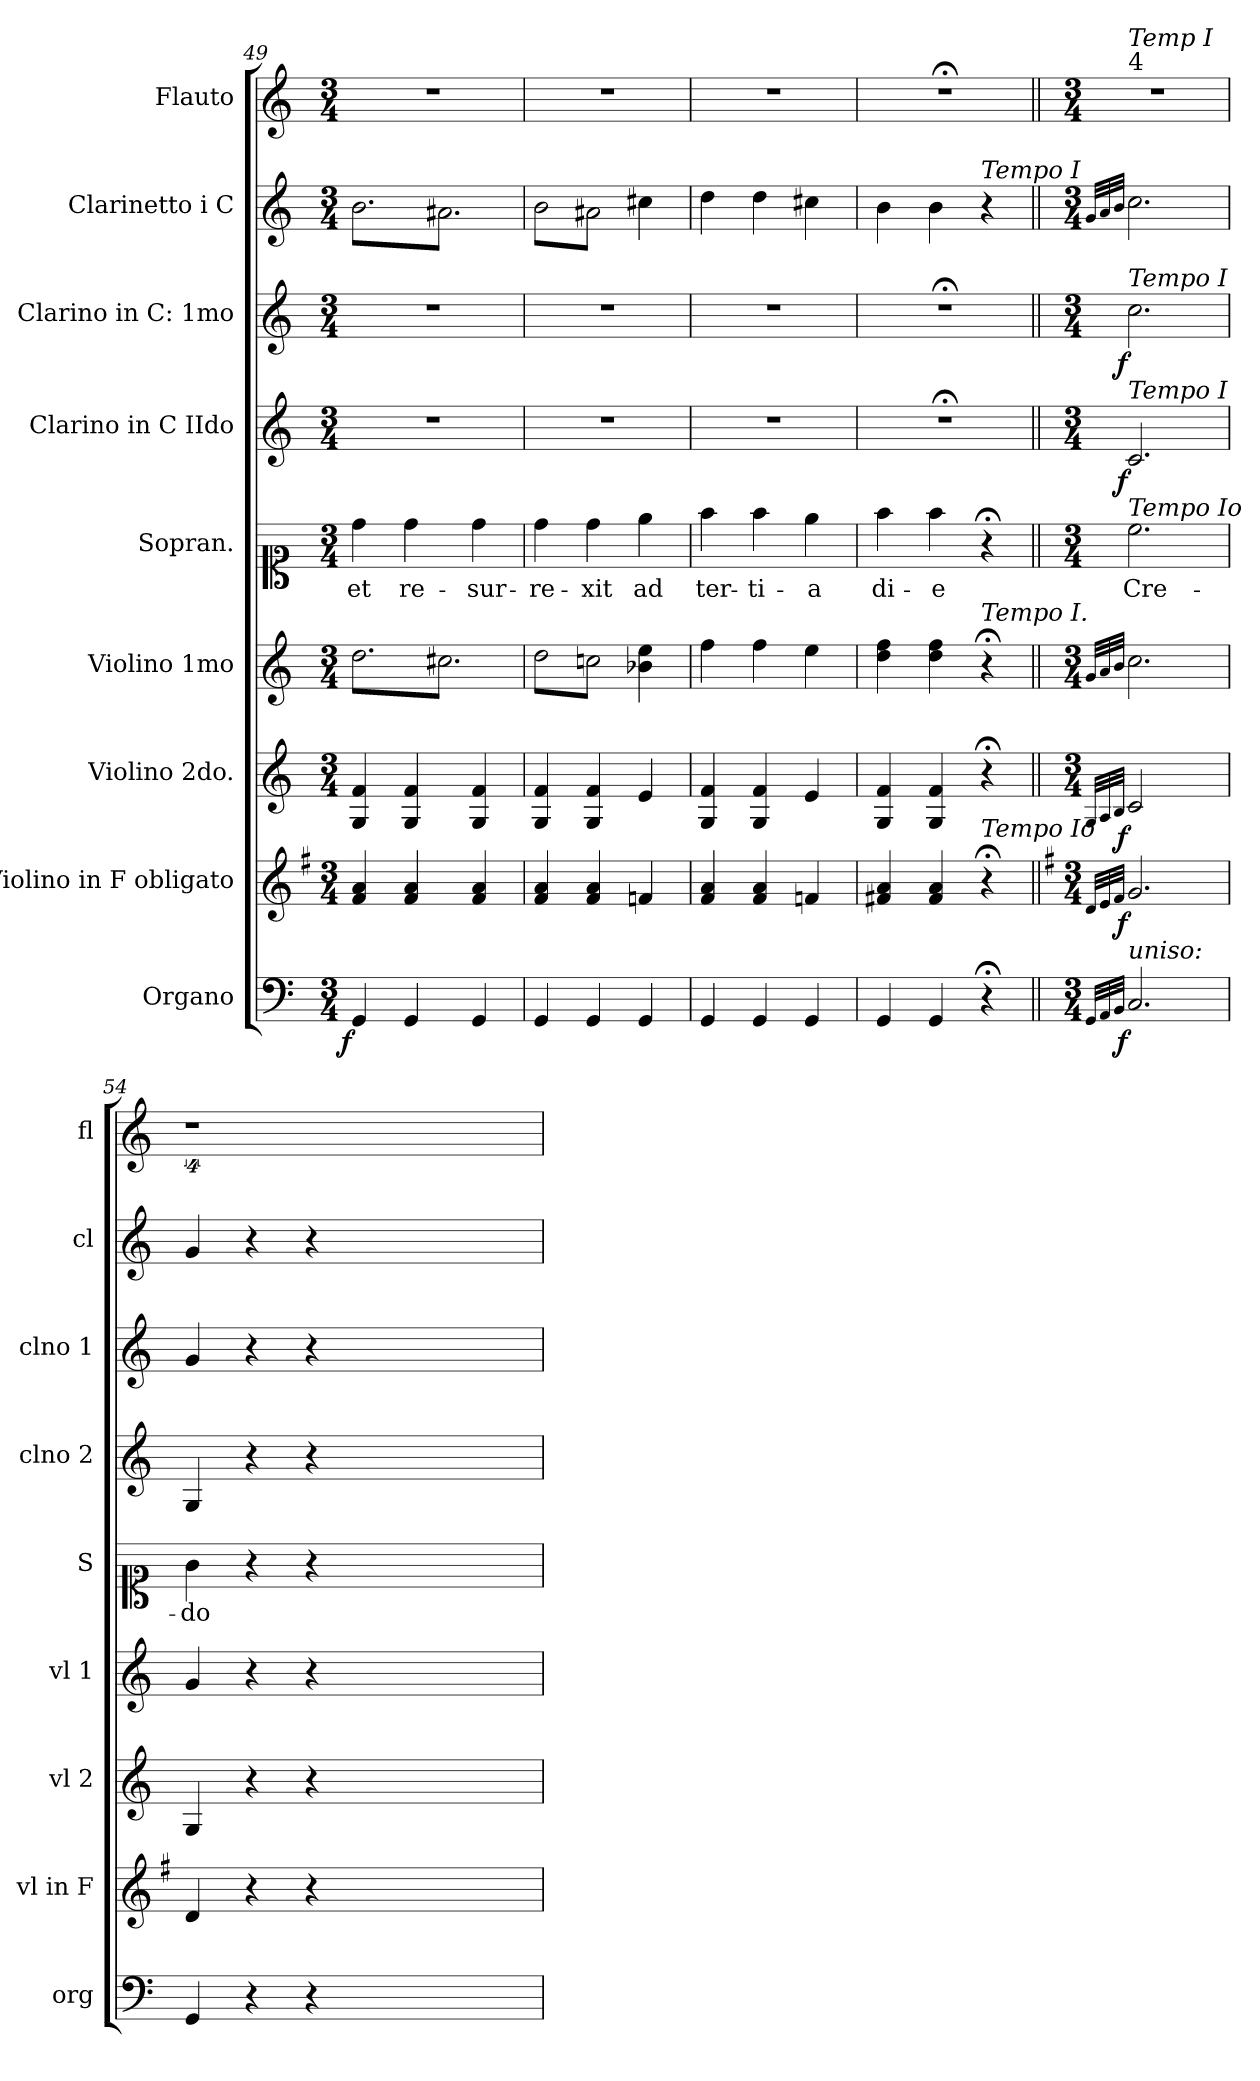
**kern	**dynam	**kern	**dynam	**kern	**dynam	**kern	**kern	**text	**kern	**dynam	**kern	**dynam	**kern	**kern
*part9	*part9	*part8	*part8	*part7	*part7	*part6	*part5	*part5	*part4	*part4	*part3	*part3	*part2	*part1
*staff9	*staff9	*staff8	*staff8	*staff7	*staff7	*staff6	*staff5	*staff5	*staff4	*staff4	*staff3	*staff3	*staff2	*staff1
*I"Organo	*	*I"Violino in F obligato	*	*I"Violino 2do.	*	*I"Violino 1mo	*I"Sopran.	*	*I"Clarino in C IIdo	*	*I"Clarino in C: 1mo	*	*I"Clarinetto i C	*I"Flauto
*I'org	*	*I'vl in F	*	*I'vl 2	*	*I'vl 1	*I'S	*	*I'clno 2	*	*I'clno 1	*	*I'cl	*I'fl
*clefF4	*	*clefG2	*	*clefG2	*	*clefG2	*clefC1	*	*clefG2	*	*clefG2	*	*clefG2	*clefG2
*	*	*ITrd4c7	*	*	*	*	*	*	*	*	*	*	*	*
*k[]	*	*k[]	*	*k[]	*	*k[]	*k[]	*	*k[]	*	*k[]	*	*k[]	*k[]
*M3/4	*	*M3/4	*	*M3/4	*	*M3/4	*M3/4	*	*M3/4	*	*M3/4	*	*M3/4	*M3/4
=49	=49	=49	=49	=49	=49	=49	=49	=49	=49	=49	=49	=49	=49	=49
!	!LO:DY:b:rj	!	!	!	!	!	!	!	!	!	!	!	!	!
*	*	*	*	*	*	*tremolo	*	*	*	*	*	*	*	*
*	*	*	*	*	*	*	*	*	*	*	*	*	*tremolo	*
4GG/	f	4B/ 4d/	.	4G/ 4f/	.	(>8dd\L	4dd\	et	2.r	.	2.r	.	(>8b\L	2.r
.	.	.	.	.	.	8cc#X\)	.	.	.	.	.	.	8a#X\)	.
4GG/	.	4B/ 4d/	.	4G/ 4f/	.	8dd\	4dd\	re-	.	.	.	.	8b\	.
.	.	.	.	.	.	8cc#X\)	.	.	.	.	.	.	8a#X\)	.
4GG/	.	4B/ 4d/	.	4G/ 4f/	.	8dd\	4dd\	-sur-	.	.	.	.	8b\	.
.	.	.	.	.	.	8cc#X\)J	.	.	.	.	.	.	8a#X\)J	.
=50	=50	=50	=50	=50	=50	=50	=50	=50	=50	=50	=50	=50	=50	=50
4GG/	.	4B/ 4d/	.	4G/ 4f/	.	(>8dd\L	4dd\	-re-	2.r	.	2.r	.	(>8b\L	2.r
.	.	.	.	.	.	8ccn\)	.	.	.	.	.	.	8a#X\)	.
4GG/	.	4B/ 4d/	.	4G/ 4f/	.	8dd\	4dd\	-xit	.	.	.	.	8b\	.
.	.	.	.	.	.	8ccn\)J	.	.	.	.	.	.	8a#X\)J	.
*	*	*	*	*	*	*	*	*	*	*	*	*	*Xtremolo	*
*	*	*	*	*	*	*Xtremolo	*	*	*	*	*	*	*	*
4GG/	.	4B-X/	.	4e/	.	4b-X\ 4ee\	4ee\	ad	.	.	.	.	4cc#X\	.
.	.	.	.	.	.	.	.	.	.	.	.	.	.	.
=51	=51	=51	=51	=51	=51	=51	=51	=51	=51	=51	=51	=51	=51	=51
4GG/	.	4B/ 4d/	.	4G/ 4f/	.	4ff\	4ff\	ter-	2.r	.	2.r	.	4dd\	2.r
4GG/	.	4B/ 4d/	.	4G/ 4f/	.	4ff\	4ff\	-ti-	.	.	.	.	4dd\	.
4GG/	.	4B-X/	.	4e/	.	4ee\	4ee\	-a	.	.	.	.	4cc#X\	.
=52	=52	=52	=52	=52	=52	=52	=52	=52	=52	=52	=52	=52	=52	=52
!	!	!	!	!	!	!	!	!	!LO:N:vis=1	!	!LO:N:vis=1	!	!	!LO:N:vis=1
4GG/	.	4Bn/ 4d/	.	4G/ 4f/	.	4dd\ 4ff\	4ff\	di-	2.r;<	.	2.r;<	.	4b\	2.r;<
4GG/	.	4B/ 4d/	.	4G/ 4f/	.	4dd\ 4ff\	4ff\	-e	.	.	.	.	4b\	.
!	!	!	!	!	!	!	!	!	!	!	!	!	!LO:TX:a:i:t=Tempo I	!
!	!	!	!	!	!	!LO:TX:a:i:t=Tempo I.	!	!	!	!	!	!	!	!
!	!	!LO:TX:a:i:t=Tempo Io	!	!	!	!	!	!	!	!	!	!	!	!
4r;<	.	4r;<	.	4r;<	.	4r;<	4r;<	.	.	.	.	.	4r	.
=53||	=53||	=53||	=53||	=53||	=53||	=53||	=53||	=53||	=53||	=53||	=53||	=53||	=53||	=53||
*	*	*k[]	*	*	*	*	*	*	*	*	*	*	*	*
*M3/4	*	*M3/4	*	*M3/4	*	*M3/4	*M3/4	*	*M3/4	*	*M3/4	*	*M3/4	*M3/4
32qqGG/LLL	.	32qqG/LLL	.	32qqG/LLL	.	32qqg/LLL	.	.	.	.	.	.	32qqg/LLL	.
32qqAA/	.	32qqA/	.	32qqA/	.	32qqa/	.	.	.	.	.	.	32qqa/	.
32qqBB/JJJ	.	32qqB/JJJ	.	32qqB/JJJ	.	32qqb/JJJ	.	.	.	.	.	.	32qqb/JJJ	.
!	!	!	!	!	!	!	!	!	!	!	!	!	!	!LO:TX:a:t=4
!	!	!	!	!	!	!	!	!	!	!	!	!	!	!LO:TX:a:i:t=Temp I
!	!	!	!	!	!	!	!	!	!	!	!LO:TX:a:i:t=Tempo I	!	!	!
!	!	!	!	!	!	!	!	!	!LO:TX:a:i:t=Tempo I	!	!	!	!	!
!	!	!	!	!	!	!	!LO:TX:a:i:t=Tempo Io	!	!	!	!	!	!	!
!LO:TX:a:i:t=uniso&colon;	!	!	!	!	!	!	!	!	!	!	!	!	!	!
!	!LO:DY:b:rj	!	!LO:DY:b:rj	!LO:N:vis=2	!LO:DY:b:rj	!	!	!	!	!LO:DY:b:rj	!	!LO:DY:b:rj	!	!
2.C/	f	2.c/	f	2.c/	f	2.cc\	2.cc\	Cre-	2.c/	f	2.cc\	f	2.cc\	2.r
=54	=54	=54	=54	=54	=54	=54	=54	=54	=54	=54	=54	=54	=54	=54
4GG/	.	4G/	.	4G/	.	4g/	4g\	-do	4G/	.	4g/	.	4g/	4%9r
4r	.	4r	.	4r	.	4r	4r	.	4r	.	4r	.	4r	.
4r	.	4r	.	4r	.	4r	4r	.	4r	.	4r	.	4r	.
1.ryy	.	1.ryy	.	1.ryy	.	1.ryy	1.ryy	.	1.ryy	.	1.ryy	.	1.ryy	.
=	=	=	=	=	=	=	=	=	=	=	=	=	=	=
*-	*-	*-	*-	*-	*-	*-	*-	*-	*-	*-	*-	*-	*-	*-
